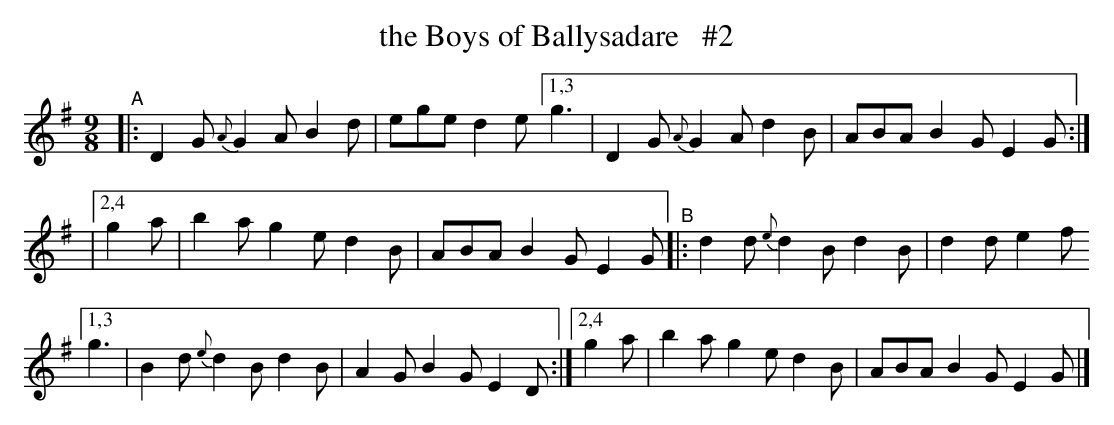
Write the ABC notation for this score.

X:1
T: the Boys of Ballysadare   #2
M: 9/8
L: 1/8
K: G
"^A"\
|: D2G {A}G2A B2d | ege d2e [1,3 g3 | D2G {A}G2A d2B | ABA B2G E2G :|
|[2,4 g2a | b2a g2e d2B | ABA B2G E2G "^B"|: d2d {e}d2B d2B | d2d e2f
[1,3 g3 | B2d {e}d2B d2B | A2G B2G E2D :|[2,4 g2a | b2a g2e d2B | ABA B2G E2G |]
